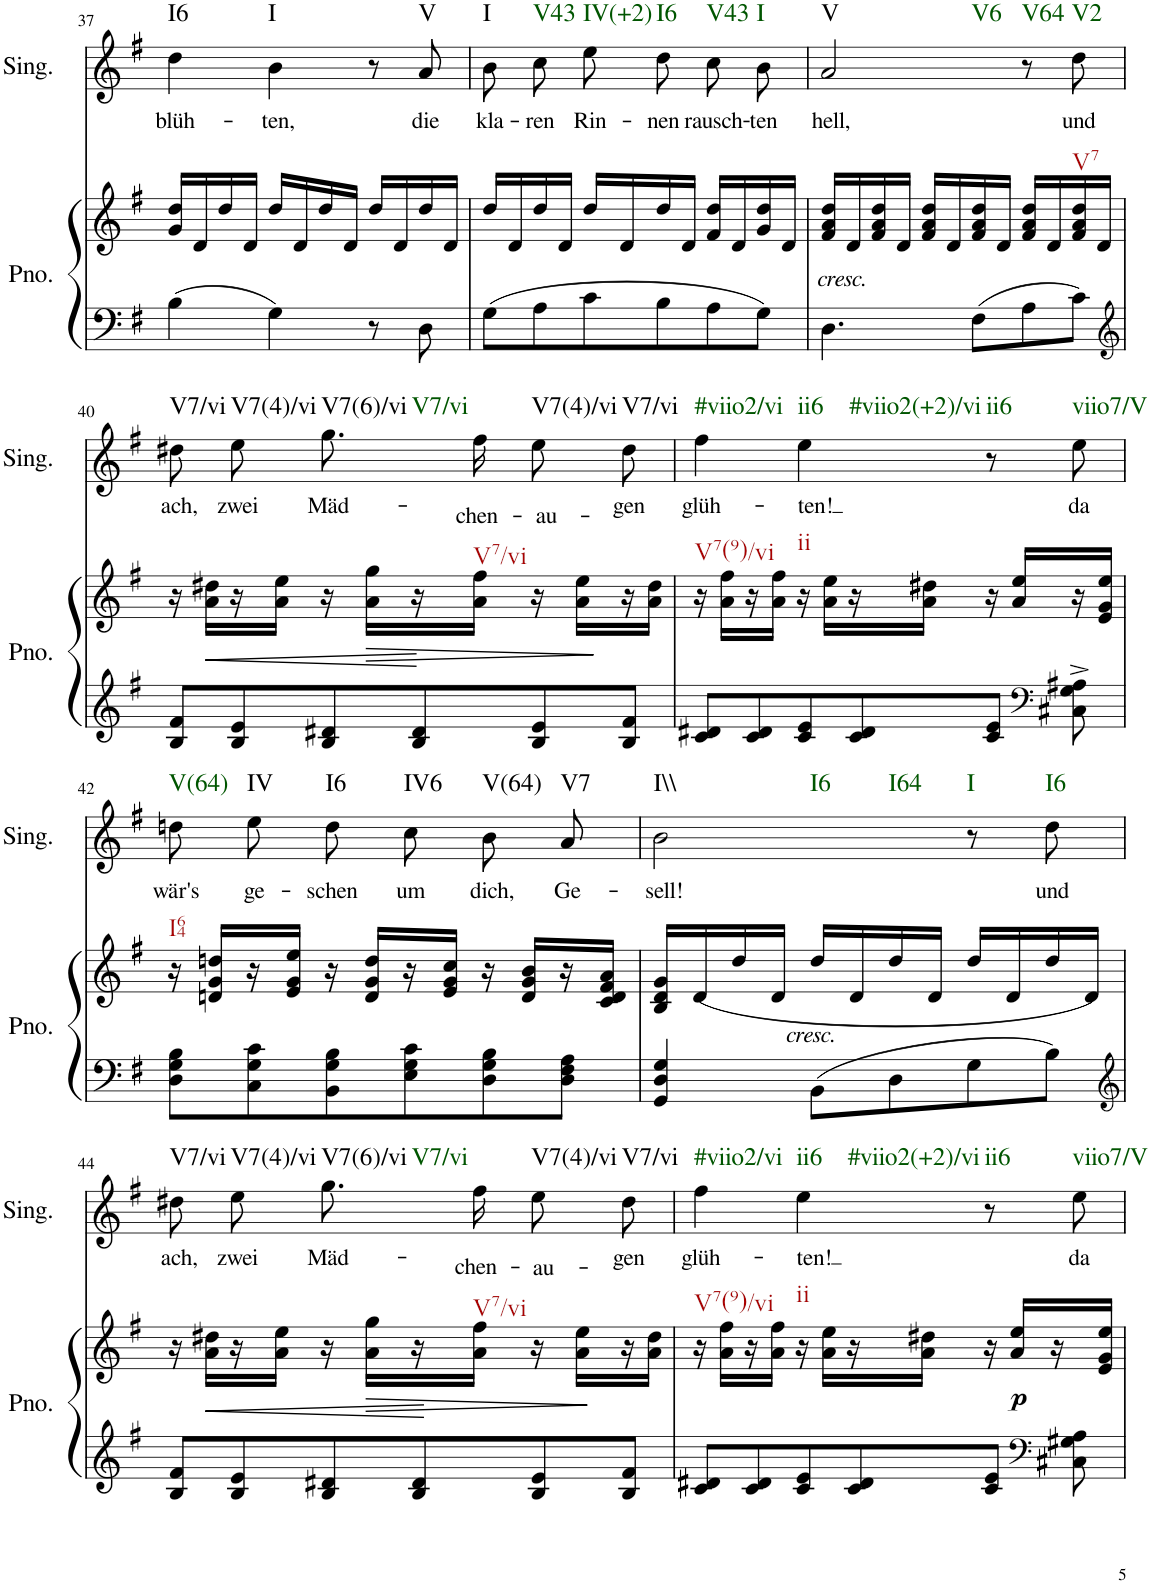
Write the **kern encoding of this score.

**kern	**kern	**dynam	**kern	**text	**harte
*part2	*part2	*part2	*part1	*part1	*part1
*staff3	*staff2	*staff2/3	*staff1	*staff1	*
*I"Pianoforte	*	*	*I"Singstimme	*	*
*I'Pno.	*	*	*I'Sing.	*	*
!!LO:PB:g=z
*clefF4	*clefG2	*	*clefG2	*	*
*k[f#]	*k[f#]	*	*k[f#]	*	*
*M3/4	*M3/4	*	*M3/4	*	*
=37	=37	=37	=37	=37	=37
!	!	!	!	!LO:LY:b	!LO:H:kt=I6
4B\	16g/ 16dd/LL	.	4dd\	blüh-	N
.	16d/	.	.	.	.
.	16dd/	.	.	.	.
.	16d/JJ	.	.	.	.
!	!	!	!	!LO:LY:b	!LO:H:kt=I
4G\	16dd/LL	.	4b\	-ten,	N
.	16d/	.	.	.	.
.	16dd/	.	.	.	.
.	16d/JJ	.	.	.	.
8r	16dd/LL	.	8r	.	.
.	16d/	.	.	.	.
!	!	!	!	!LO:LY:b	!LO:H:kt=V
8D\	16dd/	.	8a/	die	N
.	16d/JJ	.	.	.	.
=38	=38	=38	=38	=38	=38
!	!	!	!	!LO:LY:b	!LO:H:kt=I
8G\L	16dd/LL	.	8b\	kla-	N
.	16d/	.	.	.	.
!	!	!	!	!LO:LY:b	!LO:H:kt=V43
8A\	16dd/	.	8cc\	-ren	N
.	16d/JJ	.	.	.	.
!	!	!	!	!LO:LY:b	!LO:H:kt=IV(+2)
8c\	16dd/LL	.	8ee\	Rin-	N
.	16d/	.	.	.	.
!	!	!	!	!LO:LY:b	!LO:H:kt=I6
8B\	16dd/	.	8dd\	-nen	N
.	16d/JJ	.	.	.	.
!	!	!	!	!LO:LY:b	!LO:H:kt=V43
8A\	16f#/ 16dd/LL	.	8cc\	rausch-	N
.	16d/	.	.	.	.
!	!	!	!	!LO:LY:b	!LO:H:kt=I
8G\J	16g/ 16dd/	.	8b\	-ten	N
.	16d/JJ	.	.	.	.
=39	=39	=39	=39	=39	=39
!	!LO:TX:b:i:t=cresc.	!	!	!	!
!	!	!	!	!LO:LY:b	!LO:H:n=1:kt=V
!	!	!	!	!	!LO:H:n=2:kt=V6
4.D\	16f#/ 16a/ 16dd/LL	.	2a/	hell,	N N
.	16d/	.	.	.	.
.	16f#/ 16a/ 16dd/	.	.	.	.
.	16d/JJ	.	.	.	.
.	16f#/ 16a/ 16dd/LL	.	.	.	.
.	16d/	.	.	.	.
8F#\L	16f#/ 16a/ 16dd/	.	.	.	.
.	16d/JJ	.	.	.	.
!	!	!	!	!	!LO:H:kt=V64
8A\	16f#/ 16a/ 16dd/LL	.	8r	.	N
.	16d/	.	.	.	.
!	!	!	!	!LO:LY:b	!LO:H:kt=V2
8c\J	16f#/ 16a/ 16dd/	.	8dd\	und	N
.	16d/JJ	.	.	.	.
!!LO:LB:g=z
=40	=40	=40	=40	=40	=40
*clefG2	*	*	*	*	*
!	!	!	!	!LO:LY:b	!LO:H:kt=V7/vi
8B/ 8f#/L	16r	.	8dd#X\	ach,	N
!	!	!LO:HP:b	!	!	!
.	16a\ 16dd#X\LL	<	.	.	.
!	!	!	!	!LO:LY:b	!LO:H:kt=V7(4)/vi
8B/ 8e/	16r	.	8ee\	zwei	N
.	16a\ 16ee\JJ	.	.	.	.
!	!	!	!	!LO:LY:b	!LO:H:n=1:kt=V7(6)/vi
!	!	!	!	!	!LO:H:n=2:kt=V7/vi
8B/ 8d#X/	16r	.	8.gg\L	Mäd-	N N
!	!	!LO:HP:b	!	!	!
.	16a\ 16gg\LL	>	.	.	.
8B/ 8d#/	16r	.	.	.	.
!	!	!	!	!LO:LY:b	!
.	16a\ 16ff#\JJ	.	16ff#\Jk	-chen-	.
!	!	!	!	!LO:LY:b	!LO:H:kt=V7(4)/vi
8B/ 8e/	16r	.	8ee\	-au-	N
.	16a\ 16ee\LL	.	.	.	.
!	!	!	!	!LO:LY:b	!LO:H:kt=V7/vi
8B/ 8f#/J	16r	.	8dd#\	-gen	N
.	16a\ 16dd#\JJ	.	.	.	.
.	.	[ ]	.	.	.
=41	=41	=41	=41	=41	=41
!	!	!	!	!LO:LY:b	!LO:H:kt=#viio2/vi
8c/ 8d#X/L	16r	.	4ff#\	glüh-	N
.	16a\ 16ff#\LL	.	.	.	.
8c/ 8d#/	16r	.	.	.	.
.	16a\ 16ff#\JJ	.	.	.	.
!	!	!	!	!LO:LY:b	!LO:H:n=1:kt=ii6
!	!	!	!	!	!LO:H:n=2:kt=#viio2(+2)/vi
8c/ 8e/	16r	.	4ee\	-ten!	N N
.	16a\ 16ee\LL	.	.	.	.
8c/ 8d#/	16r	.	.	.	.
.	16a\ 16dd#X\JJ	.	.	.	.
!	!	!	!	!	!LO:H:kt=ii6
8c/ 8e/J	16r	.	8r	.	N
.	16a/ 16ee/LL	.	.	.	.
*clefF4	*	*	*	*	*
!	!	!	!	!LO:LY:b	!LO:H:kt=viio7/V
8C#X\^ 8G\^ 8A#X\^	16r	.	8ee\	da	N
.	16e/ 16g/ 16ee/JJ	.	.	.	.
!!LO:LB:g=z
=42	=42	=42	=42	=42	=42
!	!	!	!	!LO:LY:b	!LO:H:kt=V(64)
8D\ 8G\ 8B\L	16r	.	8ddn\	wär's	N
.	16dn/ 16g/ 16ddn/LL	.	.	.	.
!	!	!	!	!LO:LY:b	!LO:H:kt=IV
8C\ 8G\ 8c\	16r	.	8ee\	ge-	N
.	16e/ 16g/ 16ee/JJ	.	.	.	.
!	!	!	!	!LO:LY:b	!LO:H:kt=I6
8BB\ 8G\ 8B\	16r	.	8dd\	-schen	N
.	16d/ 16g/ 16dd/LL	.	.	.	.
!	!	!	!	!LO:LY:b	!LO:H:kt=IV6
8E\ 8G\ 8c\	16r	.	8cc\	um	N
.	16e/ 16g/ 16cc/JJ	.	.	.	.
!	!	!	!	!LO:LY:b	!LO:H:kt=V(64)
8D\ 8G\ 8B\	16r	.	8b\	dich,	N
.	16d/ 16g/ 16b/LL	.	.	.	.
!	!	!	!	!LO:LY:b	!LO:H:kt=V7
8D\ 8F#\ 8A\J	16r	.	8a/	Ge-	N
.	16c/ 16d/ 16f#/ 16a/JJ	.	.	.	.
=43	=43	=43	=43	=43	=43
!	!	!	!	!LO:LY:b	!LO:H:n=1:kt=I\\
!	!	!	!	!	!LO:H:n=2:kt=I6
!	!	!	!	!	!LO:H:n=3:kt=I64
4GG/ 4D/ 4G/	16B/ 16d/ 16g/LL	.	2b\	-sell!	N N N
.	(16d/	.	.	.	.
.	16dd/	.	.	.	.
!	!LO:TX:b:i:t=cresc.	!	!	!	!
.	16d/JJ	.	.	.	.
8BB\L	16dd/LL	.	.	.	.
.	16d/	.	.	.	.
8D\	16dd/	.	.	.	.
.	16d/JJ	.	.	.	.
!	!	!	!	!	!LO:H:kt=I
8G\	16dd/LL	.	8r	.	N
.	16d/	.	.	.	.
!	!	!	!	!LO:LY:b	!LO:H:kt=I6
8B\J	16dd/	.	8dd\	und	N
.	16d/JJ)	.	.	.	.
!!LO:LB:g=z
=44	=44	=44	=44	=44	=44
*clefG2	*	*	*	*	*
!	!	!	!	!LO:LY:b	!LO:H:kt=V7/vi
8B/ 8f#/L	16r	.	8dd#X\	ach,	N
!	!	!LO:HP:b	!	!	!
.	16a\ 16dd#X\LL	<	.	.	.
!	!	!	!	!LO:LY:b	!LO:H:kt=V7(4)/vi
8B/ 8e/	16r	.	8ee\	zwei	N
.	16a\ 16ee\JJ	.	.	.	.
!	!	!	!	!LO:LY:b	!LO:H:n=1:kt=V7(6)/vi
!	!	!	!	!	!LO:H:n=2:kt=V7/vi
8B/ 8d#X/	16r	.	8.gg\L	Mäd-	N N
!	!	!LO:HP:b	!	!	!
.	16a\ 16gg\LL	>	.	.	.
8B/ 8d#/	16r	.	.	.	.
!	!	!	!	!LO:LY:b	!
.	16a\ 16ff#\JJ	.	16ff#\Jk	-chen-	.
!	!	!	!	!LO:LY:b	!LO:H:kt=V7(4)/vi
8B/ 8e/	16r	.	8ee\	-au-	N
.	16a\ 16ee\LL	.	.	.	.
!	!	!	!	!LO:LY:b	!LO:H:kt=V7/vi
8B/ 8f#/J	16r	.	8dd#\	-gen	N
.	16a\ 16dd#\JJ	.	.	.	.
.	.	[ ]	.	.	.
=45	=45	=45	=45	=45	=45
!	!	!	!	!LO:LY:b	!LO:H:kt=#viio2/vi
8c/ 8d#X/L	16r	.	4ff#\	glüh-	N
.	16a\ 16ff#\LL	.	.	.	.
8c/ 8d#/	16r	.	.	.	.
.	16a\ 16ff#\JJ	.	.	.	.
!	!	!	!	!LO:LY:b	!LO:H:n=1:kt=ii6
!	!	!	!	!	!LO:H:n=2:kt=#viio2(+2)/vi
8c/ 8e/	16r	.	4ee\	-ten!	N N
.	16a\ 16ee\LL	.	.	.	.
8c/ 8d#/	16r	.	.	.	.
.	16a\ 16dd#X\JJ	.	.	.	.
!	!	!	!	!	!LO:H:kt=ii6
8c/ 8e/J	16r	.	8r	.	N
!	!	!LO:DY:b	!	!	!
.	16a/ 16ee/LL	p	.	.	.
*clefF4	*	*	*	*	*
!	!	!	!	!LO:LY:b	!LO:H:kt=viio7/V
8C#X\ 8G#X\ 8A\	16r	.	8ee\	da	N
.	16e/ 16g/ 16ee/JJ	.	.	.	.
=	=	=	=	=	=
*-	*-	*-	*-	*-	*-
